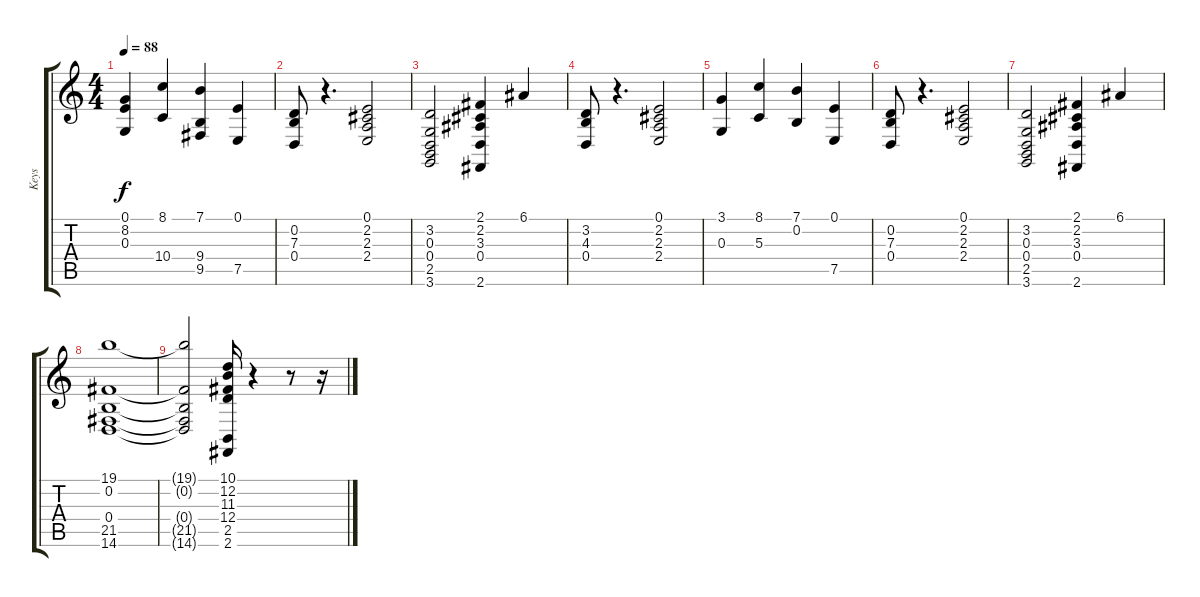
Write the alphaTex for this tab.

\track ("Keys" "Keys") {instrument stringensemble1}
\staff {score tabs}
\tuning (E4 B3 G3 D3 A2 E2) {hide}
\ts (4 4)
\tempo 88
\clef g2
\ks c
(0.1 8.2 0.3).4{dy f} (8.1 10.4).4 (7.1 9.4 9.5).4 (0.1 7.5).4 |
(0.2 7.3 0.4).8 r.4{d} (0.1 2.2 2.3 2.4).2 |
(3.2 0.3 0.4 2.5 3.6).2 (2.1 2.2 3.3 0.4 2.6).4 6.1.4 |
(3.2 4.3 0.4).8 r.4{d} (0.1 2.2 2.3 2.4).2 |
(3.1 0.3).4 (8.1 5.3).4 (7.1 0.2).4 (0.1 7.5).4 |
(0.2 7.3 0.4).8 r.4{d} (0.1 2.2 2.3 2.4).2 |
(3.2 0.3 0.4 2.5 3.6).2 (2.1 2.2 3.3 0.4 2.6).4 6.1.4 |
(19.1 0.2 0.4 21.5 14.6).1 |
(19.1{t} 0.2{t} 0.4{t} 21.5{t} 14.6{t}).2 (10.1 12.2 11.3 12.4 2.5 2.6).16 r.4 r.8 r.16
